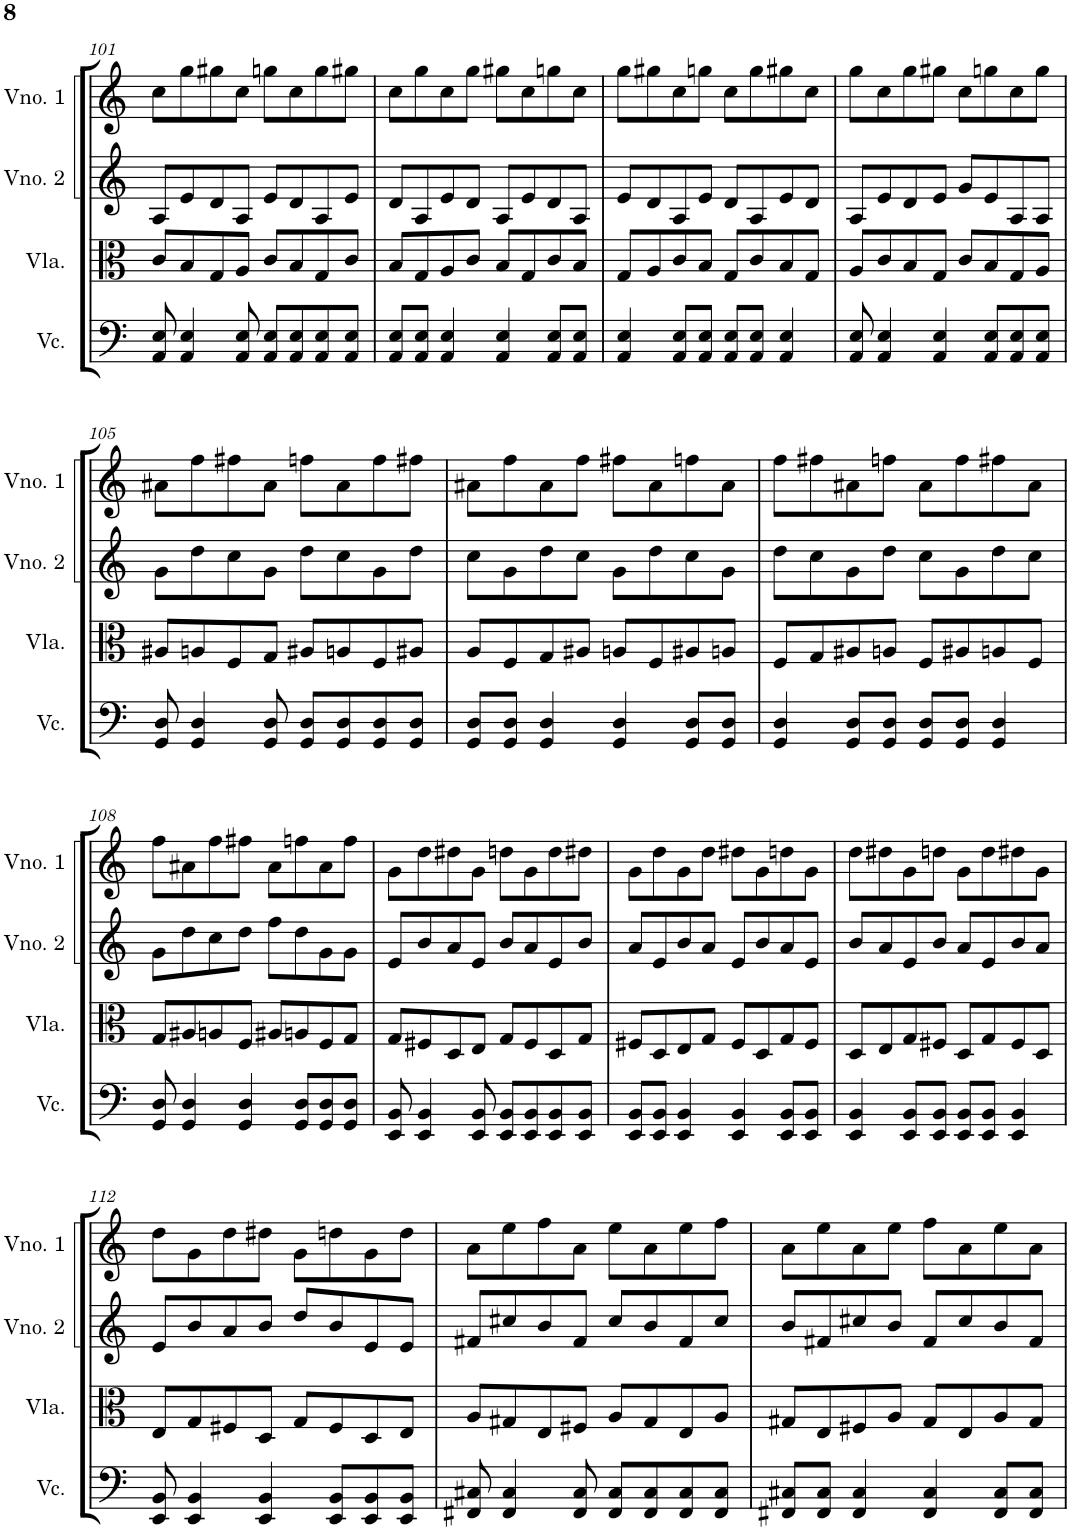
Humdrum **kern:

**kern	**kern	**kern	**kern
*part4	*part3	*part2	*part1
*staff4	*staff3	*staff2	*staff1
*I"Violoncelo	*I"Viola	*I"Violino 2	*I"Violino 1
*I'Vc.	*I'Vla.	*I'Vno. 2	*I'Vno. 1
!!LO:PB:g=z
*clefF4	*clefC3	*clefG2	*clefG2
*k[]	*k[]	*k[]	*k[]
*M4/4	*M4/4	*M4/4	*M4/4
=101	=101	=101	=101
8AA/ 8E/	8c/L	8A/L	8cc\L
4AA/ 4E/	8B/	8e/	8gg\
.	8G/	8d/	8gg#X\
8AA/ 8E/	8A/J	8A/J	8cc\J
8AA/ 8E/L	8c/L	8e/L	8ggn\L
8AA/ 8E/	8B/	8d/	8cc\
8AA/ 8E/	8G/	8A/	8gg\
8AA/ 8E/J	8c/J	8e/J	8gg#X\J
=102	=102	=102	=102
8AA/ 8E/L	8B/L	8d/L	8cc\L
8AA/ 8E/J	8G/	8A/	8gg\
4AA/ 4E/	8A/	8e/	8cc\
.	8c/J	8d/J	8gg\J
4AA/ 4E/	8B/L	8A/L	8gg#X\L
.	8G/	8e/	8cc\
8AA/ 8E/L	8c/	8d/	8ggn\
8AA/ 8E/J	8B/J	8A/J	8cc\J
=103	=103	=103	=103
4AA/ 4E/	8G/L	8e/L	8gg\L
.	8A/	8d/	8gg#X\
8AA/ 8E/L	8c/	8A/	8cc\
8AA/ 8E/J	8B/J	8e/J	8ggn\J
8AA/ 8E/L	8G/L	8d/L	8cc\L
8AA/ 8E/J	8c/	8A/	8gg\
4AA/ 4E/	8B/	8e/	8gg#X\
.	8G/J	8d/J	8cc\J
=104	=104	=104	=104
8AA/ 8E/	8A/L	8A/L	8gg\L
4AA/ 4E/	8c/	8e/	8cc\
.	8B/	8d/	8gg\
4AA/ 4E/	8G/J	8e/J	8gg#X\J
.	8c/L	8g/L	8cc\L
8AA/ 8E/L	8B/	8e/	8ggn\
8AA/ 8E/	8G/	8A/	8cc\
8AA/ 8E/J	8A/J	8A/J	8gg\J
!!LO:LB:g=z
=105	=105	=105	=105
8GG/ 8D/	8A#X/L	8g\L	8a#X\L
4GG/ 4D/	8An/	8dd\	8ff\
.	8F/	8cc\	8ff#X\
8GG/ 8D/	8G/J	8g\J	8a#\J
8GG/ 8D/L	8A#X/L	8dd\L	8ffn\L
8GG/ 8D/	8An/	8cc\	8a#\
8GG/ 8D/	8F/	8g\	8ff\
8GG/ 8D/J	8A#X/J	8dd\J	8ff#X\J
=106	=106	=106	=106
8GG/ 8D/L	8A/L	8cc\L	8a#X\L
8GG/ 8D/J	8F/	8g\	8ff\
4GG/ 4D/	8G/	8dd\	8a#\
.	8A#X/J	8cc\J	8ff\J
4GG/ 4D/	8An/L	8g\L	8ff#X\L
.	8F/	8dd\	8a#\
8GG/ 8D/L	8A#X/	8cc\	8ffn\
8GG/ 8D/J	8An/J	8g\J	8a#\J
=107	=107	=107	=107
4GG/ 4D/	8F/L	8dd\L	8ff\L
.	8G/	8cc\	8ff#X\
8GG/ 8D/L	8A#X/	8g\	8a#X\
8GG/ 8D/J	8An/J	8dd\J	8ffn\J
8GG/ 8D/L	8F/L	8cc\L	8a#\L
8GG/ 8D/J	8A#X/	8g\	8ff\
4GG/ 4D/	8An/	8dd\	8ff#X\
.	8F/J	8cc\J	8a#\J
!!LO:LB:g=z
=108	=108	=108	=108
8GG/ 8D/	8G/L	8g\L	8ff\L
4GG/ 4D/	8A#X/	8dd\	8a#X\
.	8An/	8cc\	8ff\
4GG/ 4D/	8F/J	8dd\J	8ff#X\J
.	8A#X/L	8ff\L	8a#\L
8GG/ 8D/L	8An/	8dd\	8ffn\
8GG/ 8D/	8F/	8g\	8a#\
8GG/ 8D/J	8G/J	8g\J	8ff\J
=109	=109	=109	=109
8EE/ 8BB/	8G/L	8e/L	8g\L
4EE/ 4BB/	8F#X/	8b/	8dd\
.	8D/	8a/	8dd#X\
8EE/ 8BB/	8E/J	8e/J	8g\J
8EE/ 8BB/L	8G/L	8b/L	8ddn\L
8EE/ 8BB/	8F#/	8a/	8g\
8EE/ 8BB/	8D/	8e/	8dd\
8EE/ 8BB/J	8G/J	8b/J	8dd#X\J
=110	=110	=110	=110
8EE/ 8BB/L	8F#X/L	8a/L	8g\L
8EE/ 8BB/J	8D/	8e/	8dd\
4EE/ 4BB/	8E/	8b/	8g\
.	8G/J	8a/J	8dd\J
4EE/ 4BB/	8F#/L	8e/L	8dd#X\L
.	8D/	8b/	8g\
8EE/ 8BB/L	8G/	8a/	8ddn\
8EE/ 8BB/J	8F#/J	8e/J	8g\J
=111	=111	=111	=111
4EE/ 4BB/	8D/L	8b/L	8dd\L
.	8E/	8a/	8dd#X\
8EE/ 8BB/L	8G/	8e/	8g\
8EE/ 8BB/J	8F#X/J	8b/J	8ddn\J
8EE/ 8BB/L	8D/L	8a/L	8g\L
8EE/ 8BB/J	8G/	8e/	8dd\
4EE/ 4BB/	8F#/	8b/	8dd#X\
.	8D/J	8a/J	8g\J
!!LO:LB:g=z
=112	=112	=112	=112
8EE/ 8BB/	8E/L	8e/L	8dd\L
4EE/ 4BB/	8G/	8b/	8g\
.	8F#X/	8a/	8dd\
4EE/ 4BB/	8D/J	8b/J	8dd#X\J
.	8G/L	8dd/L	8g\L
8EE/ 8BB/L	8F#/	8b/	8ddn\
8EE/ 8BB/	8D/	8e/	8g\
8EE/ 8BB/J	8E/J	8e/J	8dd\J
=113	=113	=113	=113
8FF#X/ 8C#X/	8A/L	8f#X/L	8a\L
4FF#/ 4C#/	8G#X/	8cc#X/	8ee\
.	8E/	8b/	8ff\
8FF#/ 8C#/	8F#X/J	8f#/J	8a\J
8FF#/ 8C#/L	8A/L	8cc#/L	8ee\L
8FF#/ 8C#/	8G#/	8b/	8a\
8FF#/ 8C#/	8E/	8f#/	8ee\
8FF#/ 8C#/J	8A/J	8cc#/J	8ff\J
=114	=114	=114	=114
8FF#X/ 8C#X/L	8G#X/L	8b/L	8a\L
8FF#/ 8C#/J	8E/	8f#X/	8ee\
4FF#/ 4C#/	8F#X/	8cc#X/	8a\
.	8A/J	8b/J	8ee\J
4FF#/ 4C#/	8G#/L	8f#/L	8ff\L
.	8E/	8cc#/	8a\
8FF#/ 8C#/L	8A/	8b/	8ee\
8FF#/ 8C#/J	8G#/J	8f#/J	8a\J
=	=	=	=
*-	*-	*-	*-
